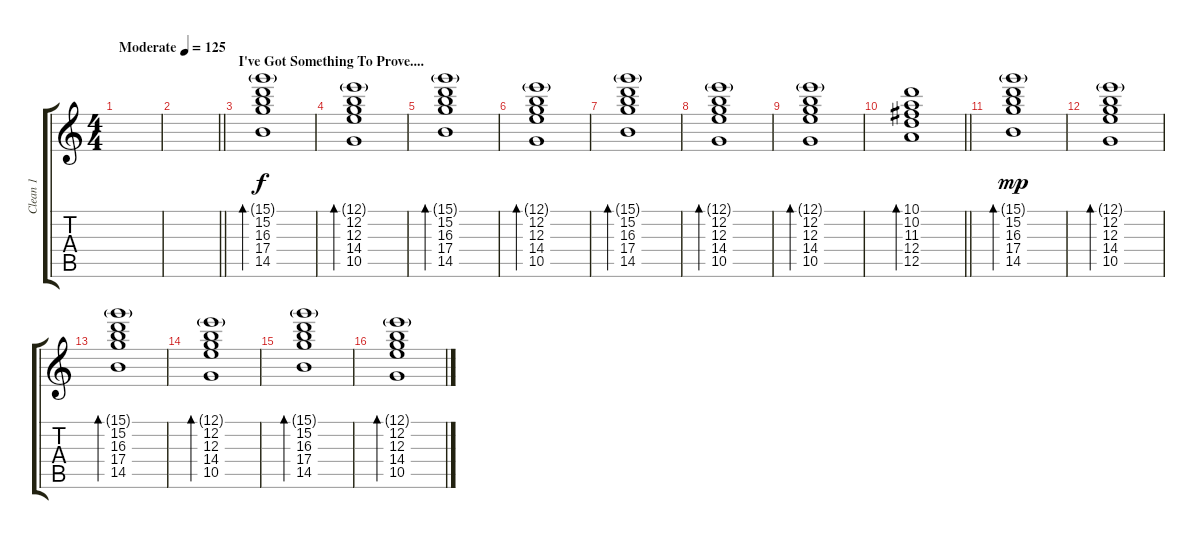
\track ("Clean 1" "Clean 1") {instrument electricguitarjazz}
\staff {score tabs}
\tuning (E4 B3 G3 D3 A2 D2) {hide}
\ts (4 4)
\tempo (125 "Moderate")
\clef g2
\ks c
|
\barLineRight lightlight
|
\section ("" "I've Got Something To Prove....")
(15.1{g} 15.2 16.3 17.4 14.5).1{bd 240} |
(12.1{g} 12.2 12.3 14.4 10.5).1{bd 240} |
(15.1{g} 15.2 16.3 17.4 14.5).1{bd 240} |
(12.1{g} 12.2 12.3 14.4 10.5).1{bd 240} |
(15.1{g} 15.2 16.3 17.4 14.5).1{bd 240} |
(12.1{g} 12.2 12.3 14.4 10.5).1{bd 240} |
(12.1{g} 12.2 12.3 14.4 10.5).1{bd 240} |
\barLineRight lightlight
(10.1 10.2 11.3 12.4 12.5).1{bd 240 dy f} |
\section ("" "")
(15.1{g} 15.2 16.3 17.4 14.5).1{bd 240 dy mp} |
(12.1{g} 12.2 12.3 14.4 10.5).1{bd 240} |
(15.1{g} 15.2 16.3 17.4 14.5).1{bd 240} |
(12.1{g} 12.2 12.3 14.4 10.5).1{bd 240} |
(15.1{g} 15.2 16.3 17.4 14.5).1{bd 240} |
(12.1{g} 12.2 12.3 14.4 10.5).1{bd 240}
